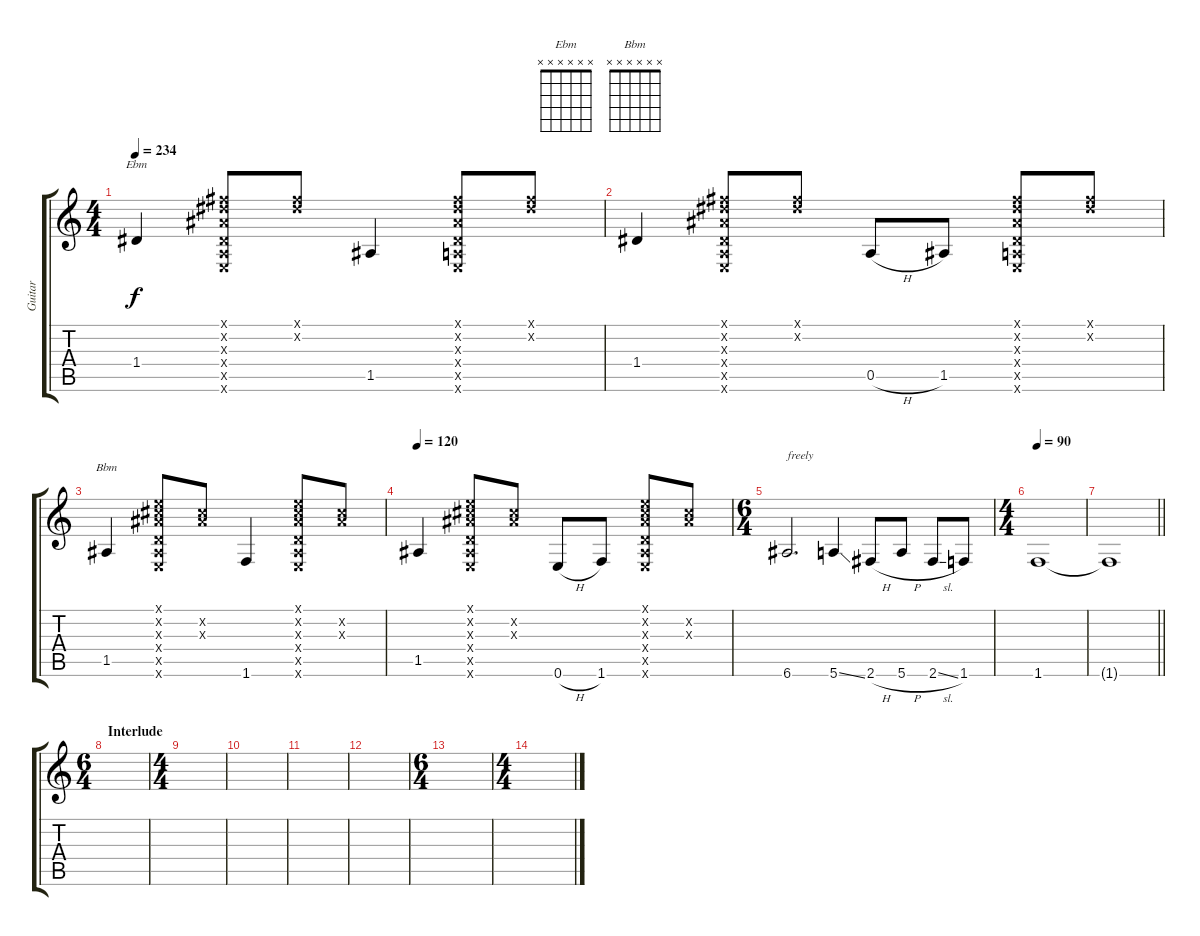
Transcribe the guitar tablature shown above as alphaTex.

\track ("Guitar" "Guitar") {instrument acousticguitarnylon}
\staff {score tabs}
\tuning (E4 B3 G3 D3 A2 E2) {hide}
\chord ("Ebm" x x x x x x)
\chord ("Bbm" x x x x x x)
\ts (4 4)
\tempo 234
\clef g2
\ks c
1.4.4{ch "Ebm" dy f} (2.1{x} 4.2{x} 3.3{x} 1.4{x} 0.5{x} 0.6{x}).8 (2.1{x} 4.2{x}).8 1.5.4 (2.1{x} 4.2{x} 3.3{x} 1.4{x} 0.5{x} 0.6{x}).8 (2.1{x} 4.2{x}).8 |
1.4.4 (2.1{x} 4.2{x} 3.3{x} 1.4{x} 0.5{x} 0.6{x}).8 (2.1{x} 4.2{x}).8 0.5{h}.8 1.5.8 (2.1{x} 4.2{x} 3.3{x} 1.4{x} 0.5{x} 0.6{x}).8 (2.1{x} 4.2{x}).8 |
1.5.4{ch "Bbm"} (0.1{x} 2.2{x} 3.3{x} 0.4{x} 1.5{x} 0.6{x}).8 (2.2{x} 3.3{x}).8 1.6.4 (0.1{x} 2.2{x} 3.3{x} 0.4{x} 1.5{x} 0.6{x}).8 (2.2{x} 3.3{x}).8 |
\tempo 120
1.5.4 (0.1{x} 2.2{x} 3.3{x} 0.4{x} 1.5{x} 0.6{x}).8 (2.2{x} 3.3{x}).8 0.6{h}.8 1.6.8 (0.1{x} 2.2{x} 3.3{x} 0.4{x} 1.5{x} 0.6{x}).8 (2.2{x} 3.3{x}).8 |
\ts (6 4)
6.6.2{d txt "freely"} 5.6{ss}.4 2.6{h}.8 5.6{h}.8 2.6{sl}.8 1.6.8 |
\ts (4 4)
\tempo 90
1.6.1 |
\barLineRight lightlight
1.6{t}.1 |
\ts (6 4)
\section ("" "Interlude")
|
\ts (4 4)
|
|
|
|
\ts (6 4)
|
\ts (4 4)
